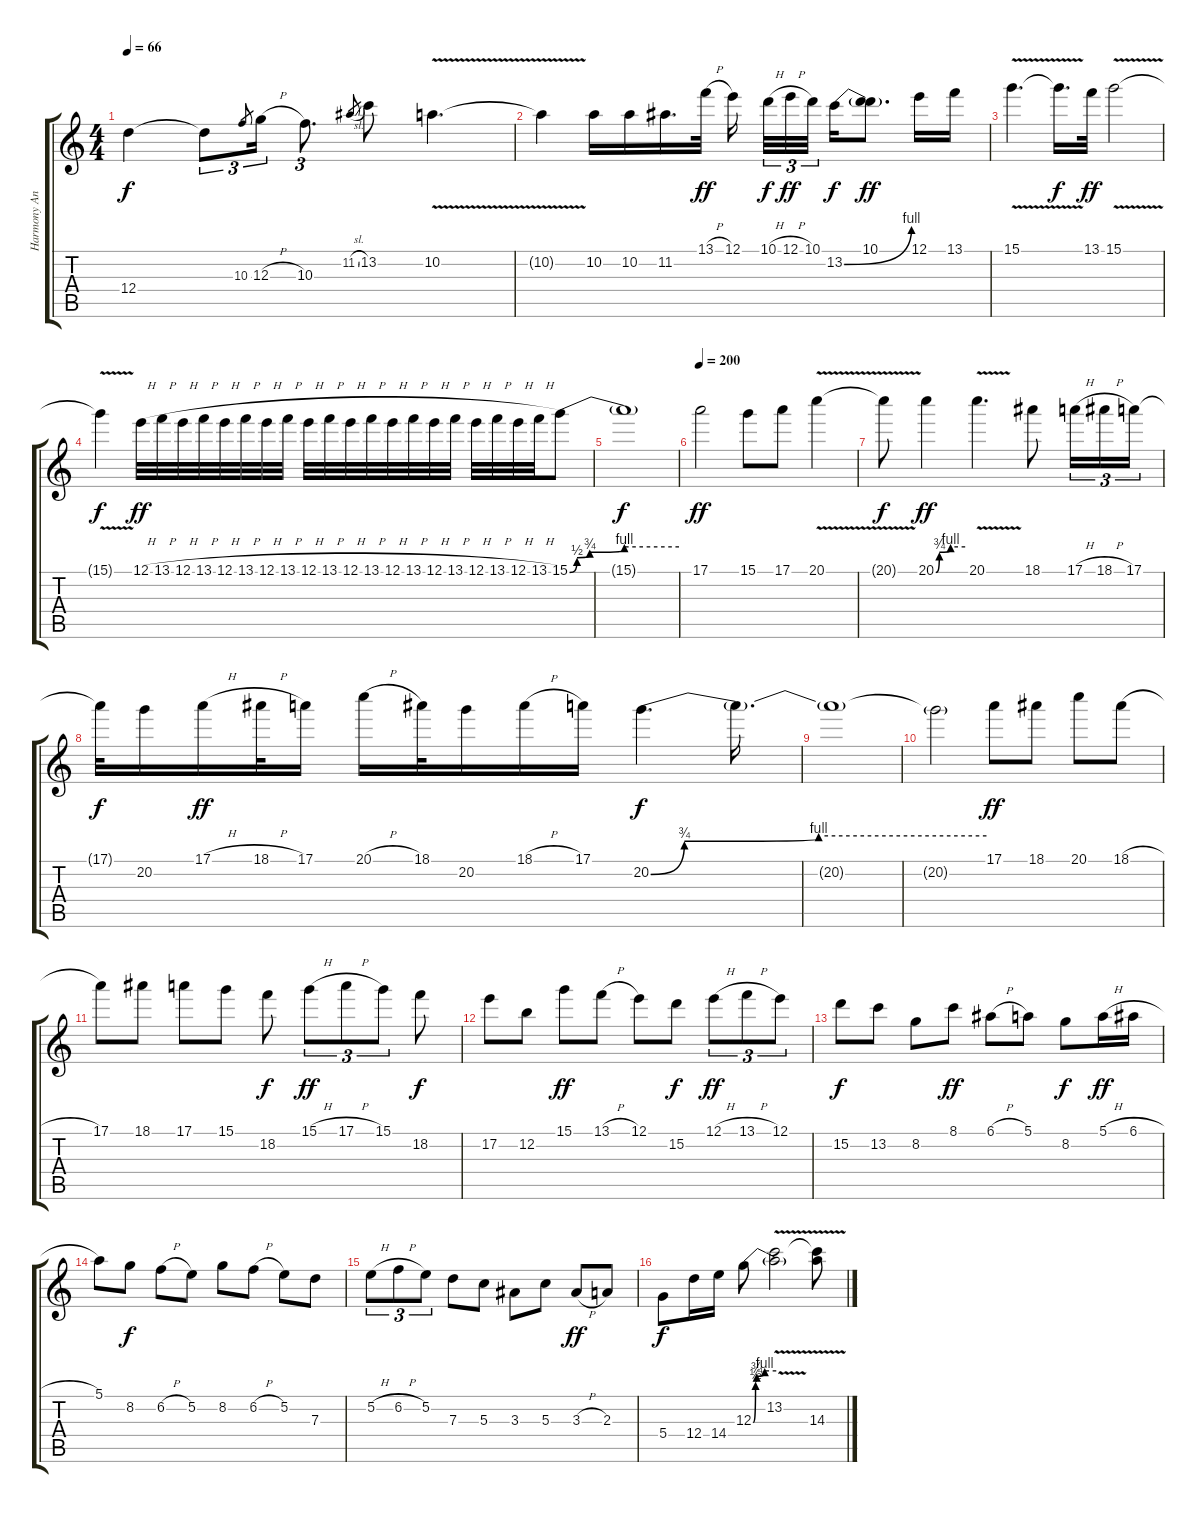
\track ("Harmony And Solo" "Harmony An") {instrument distortionguitar}
\staff {score tabs}
\tuning (E4 B3 G3 D3 A2 E2) {hide}
\ts (4 4)
\tempo 66
\clef g2
\ks c
12.4{t}.4{dy f} 12.4{t}.8{tu (3 2)} 10.3.8{gr} 12.3{h}.16{tu (3 2)} 10.3.8{d tu (3 2)} 11.2{sl}.8{gr} 13.2.8 10.2{v}.4{d} |
10.2{t}.4 10.2.16 10.2.16 11.2.16{d} 13.1{h}.32{dy ff} 12.1.16{beam splitsecondary} 10.1{h}.32{tu (3 2) dy f} 12.1{h}.32{tu (3 2) dy ff} 10.1.32{tu (3 2) beam splitsecondary} 13.2{be (bend 0 0 60 4)}.16{dy f} (10.1 13.2{t}).8{d dy ff} 12.1.16 13.1.16 |
15.1{v}.4{d} 15.1{t}.16{d dy f} 13.1.32{dy ff} 15.1{v}.2 |
15.1{t}.4{dy f} 12.1{h}.32{dy ff} 13.1{h}.32 12.1{h}.32 13.1{h}.32 12.1{h}.32 13.1{h}.32 12.1{h}.32 13.1{h}.32 12.1{h}.32 13.1{h}.32 12.1{h}.32 13.1{h}.32 12.1{h}.32 13.1{h}.32 12.1{h}.32 13.1{h}.32 12.1{h}.32 13.1{h}.32 12.1{h}.32 13.1{h}.32 15.1{be (custom 0 0 4 2 11 3 30 4 60 4)}.8 |
15.1{t}.1{dy f} |
\tempo 200
17.1.2{dy ff} 15.1.8 17.1.8 20.1{v}.4 |
20.1{t}.8{dy f} 20.1{be (custom 0 0 7 3 30 4 60 4)}.4{dy ff} 20.1{v}.4{d} 18.1.8 17.1{h}.16{tu (3 2)} 18.1{h}.16{tu (3 2)} 17.1.16{tu (3 2)} |
17.1{t}.32{dy f} 20.2.16 17.1{h}.16{dy ff} 18.1{h}.32 17.1.16 20.1{h}.16 18.1.32 20.2.16 18.1{h}.16 17.1.16 20.2{be (custom 0 0 6 3 30 4 60 4)}.4{d dy f} 20.2{t}.16{d} |
20.2{t}.1 |
20.2{t}.2 17.1.8{dy ff} 18.1.8 20.1.8 18.1{h}.8 |
17.1.8 18.1.8 17.1.8 15.1.8 18.2.8{dy f} 15.1{h}.8{tu (3 2) dy ff} 17.1{h}.8{tu (3 2)} 15.1.8{tu (3 2)} 18.2.8{dy f} |
17.2.8 12.2.8 15.1.8{dy ff} 13.1{h}.8 12.1.8 15.2.8{dy f} 12.1{h}.8{tu (3 2) dy ff} 13.1{h}.8{tu (3 2)} 12.1.8{tu (3 2)} |
15.2.8{dy f} 13.2.8 8.2.8 8.1.8{dy ff} 6.1{h}.8 5.1.8 8.2.8{dy f} 5.1{h}.16{dy ff} 6.1{h}.16 |
5.1.8 8.2.8{dy f} 6.2{h}.8 5.2.8 8.2.8 6.2{h}.8 5.2.8 7.3.8 |
5.2{h}.8{tu (3 2)} 6.2{h}.8{tu (3 2)} 5.2.8{tu (3 2)} 7.3.8 5.3.8 3.3.8 5.3.8 3.3{h}.8{dy ff} 2.3.8 |
5.4.8{dy f} 12.4.16 14.4.16 12.3{be (custom 0 0 6 2 9 3 30 4 60 4)}.8 (13.2{v} 12.3{v t}).2 (13.2{t} 14.3).8
